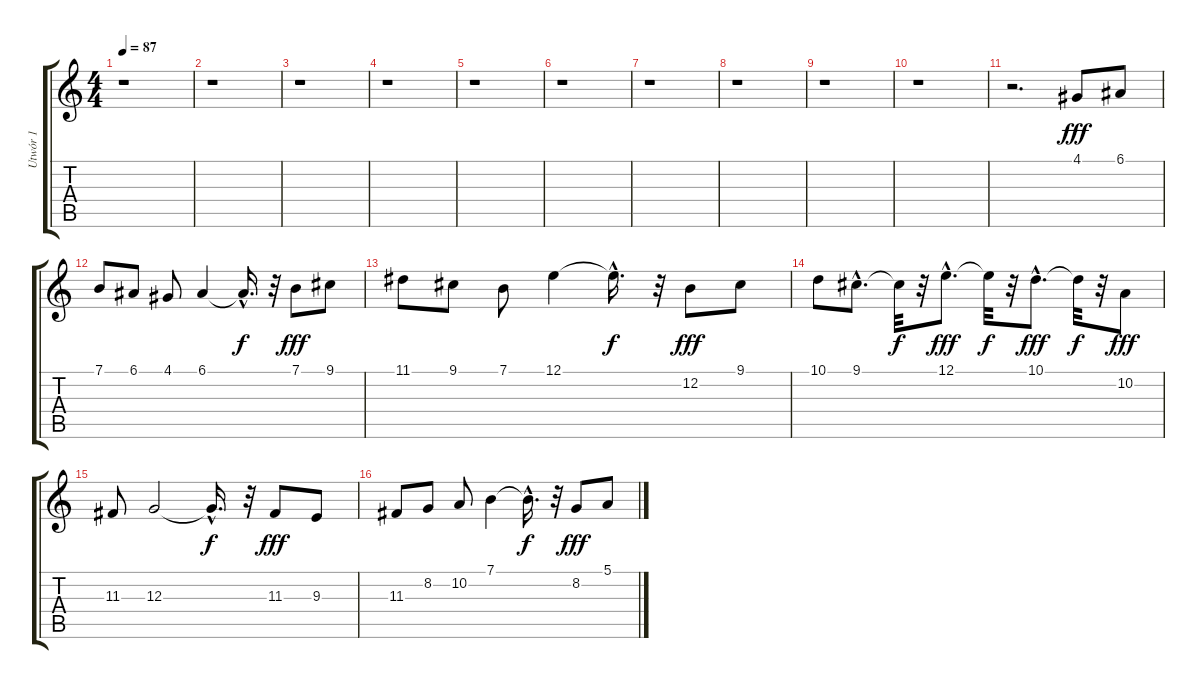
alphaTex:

\track ("Utwór 1" "Utwór 1") {instrument acousticgrandpiano}
\staff {score tabs}
\tuning (E4 B3 G3 D3 A2 E2) {hide}
\ts (4 4)
\tempo 87
\clef g2
\ks c
r.1{dy fff instrument acousticgrandpiano} |
r.1 |
r.1 |
r.1 |
r.1 |
r.1 |
r.1 |
r.1 |
r.1 |
r.1 |
r.2{d} 4.1.8 6.1.8 |
7.1.8 6.1.8 4.1.8 6.1.4 6.1{hac t}.16{d dy f} r.32 7.1.8{dy fff} 9.1.8 |
11.1.8 9.1.8 7.1.8 12.1.4 12.1{hac t}.16{d dy f} r.32 12.2.8{dy fff} 9.1.8 |
10.1.8 9.1{hac}.8{d} 9.1{t}.32{dy f} r.32 12.1{hac}.8{d dy fff} 12.1{t}.32{dy f} r.32 10.1{hac}.8{d dy fff} 10.1{t}.32{dy f} r.32 10.2.8{dy fff} |
11.3.8 12.3.2 12.3{hac t}.16{d dy f} r.32 11.3.8{dy fff} 9.3.8 |
11.3.8 8.2.8 10.2.8 7.1.4 7.1{hac t}.16{d dy f} r.32 8.2.8{dy fff} 5.1.8
